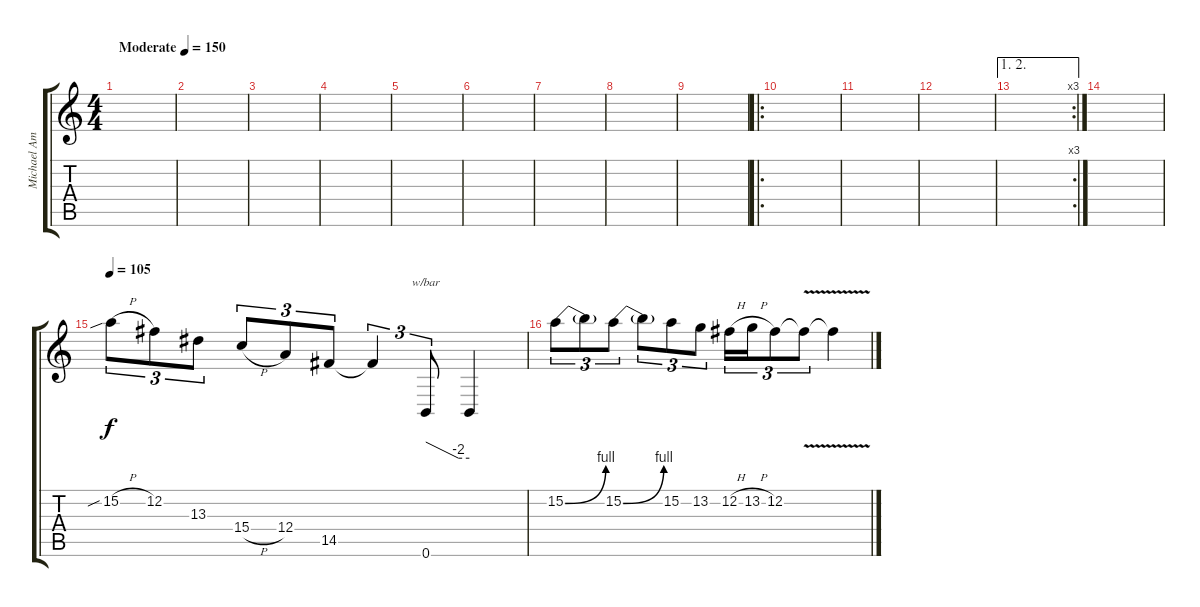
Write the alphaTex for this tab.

\track ("Michael Ammot (Lead)" "Michael Am") {instrument distortionguitar}
\staff {score tabs}
\tuning (B3 Gb3 D3 A2 E2 B1) {hide}
\ts (4 4)
\tempo (150 "Moderate")
\clef g2
\ks c
|
|
|
|
|
|
|
|
|
\ro
|
|
|
\ae (1 2)
\rc 3
|
|
\tempo 105
15.2{sib h}.8{tu (3 2)} 12.2.8{tu (3 2)} 13.3.8{tu (3 2)} 15.4{h}.8{tu (3 2)} 12.4.8{tu (3 2)} 14.5.8{tu (3 2)} 14.5{t}.4{tu (3 2)} 0.6.8{tu (3 2) tbe (custom default 0 0 45 -8 60 -8)} 0.6{t}.4 |
15.2{be (bend 0 0 60 4)}.8{tu (3 2)} 15.2{t}.8{tu (3 2)} 15.2{be (bend 0 0 60 4)}.8{tu (3 2)} 15.2{t}.8{tu (3 2)} 15.2.8{tu (3 2)} 13.2.8{tu (3 2)} 12.2{h}.16{tu (3 2)} 13.2{h}.16{tu (3 2)} 12.2.8{tu (3 2)} 12.2{v t}.8{tu (3 2)} 12.2{v t}.4
